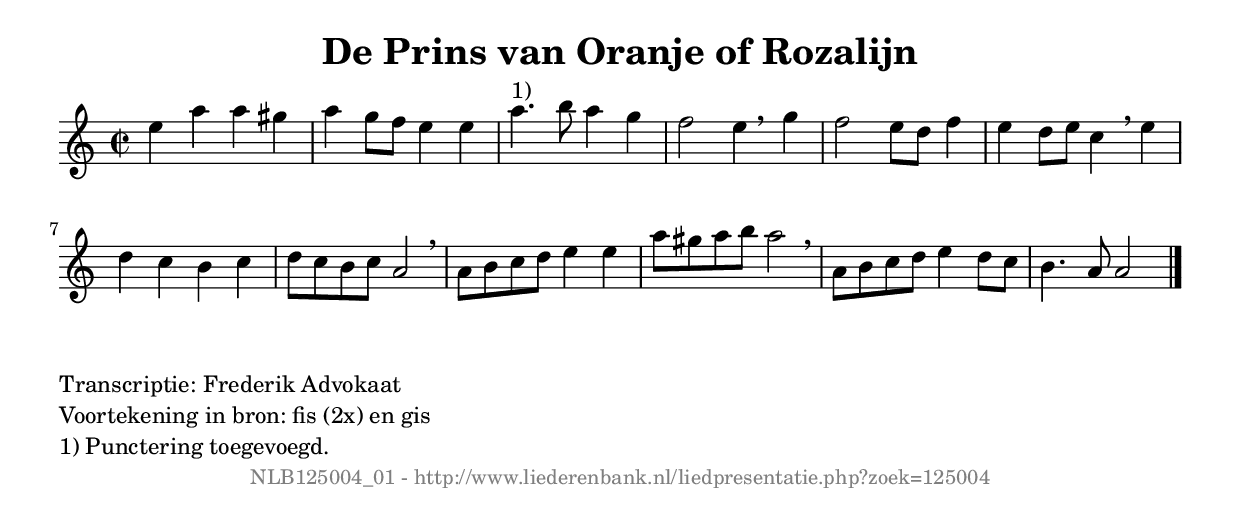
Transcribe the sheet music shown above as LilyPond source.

%
% produced by wce2krn 1.64 (7 June 2014)
%
\version"2.16"
#(append! paper-alist '(("long" . (cons (* 210 mm) (* 2000 mm)))))
#(set-default-paper-size "long")
sb = {\breathe}
mBreak = {\breathe }
bBreak = {\breathe }
x = {\once\override NoteHead #'style = #'cross }
gl=\glissando
itime={\override Staff.TimeSignature #'stencil = ##f }
ficta = {\once\set suggestAccidentals = ##t}
fine = {\once\override Score.RehearsalMark #'self-alignment-X = #1 \mark \markup {\italic{Fine}}}
dc = {\once\override Score.RehearsalMark #'self-alignment-X = #1 \mark \markup {\italic{D.C.}}}
dcf = {\once\override Score.RehearsalMark #'self-alignment-X = #1 \mark \markup {\italic{D.C. al Fine}}}
dcc = {\once\override Score.RehearsalMark #'self-alignment-X = #1 \mark \markup {\italic{D.C. al Coda}}}
ds = {\once\override Score.RehearsalMark #'self-alignment-X = #1 \mark \markup {\italic{D.S.}}}
dsf = {\once\override Score.RehearsalMark #'self-alignment-X = #1 \mark \markup {\italic{D.S. al Fine}}}
dsc = {\once\override Score.RehearsalMark #'self-alignment-X = #1 \mark \markup {\italic{D.S. al Coda}}}
pv = {\set Score.repeatCommands = #'((volta "1"))}
sv = {\set Score.repeatCommands = #'((volta "2"))}
tv = {\set Score.repeatCommands = #'((volta "3"))}
qv = {\set Score.repeatCommands = #'((volta "4"))}
xv = {\set Score.repeatCommands = #'((volta #f))}
\header{ tagline = ""
title = "De Prins van Oranje of Rozalijn"
}
\score {{
\key a \minor
\relative g'
{
\set melismaBusyProperties = #'()
\time 2/2
\tempo 4=120
\override Score.MetronomeMark #'transparent = ##t
\override Score.RehearsalMark #'break-visibility = #(vector #t #t #f)
e'4 a a gis a g8 f e4 e a4.^"1)" b8 a4 g f2 e4 \bar ":|" \bBreak
g4 | f2 e8 d f4 e d8 e c4 \sb e | d c b c d8 c b c a2 \mBreak \bar "|"
a8 b c d e4 e a8 gis a b a2 \sb a,8 b c d e4 d8 c b4. a8 a2 \bar "|."
 }}
 \midi { }
 \layout {
            indent = 0.0\cm
}
}
\markup { \wordwrap-string #" 
Transcriptie: Frederik Advokaat

Voortekening in bron: fis (2x) en gis 

1) Punctering toegevoegd.
"}
\markup { \vspace #0 } \markup { \with-color #grey \fill-line { \center-column { \smaller "NLB125004_01 - http://www.liederenbank.nl/liedpresentatie.php?zoek=125004" } } }
